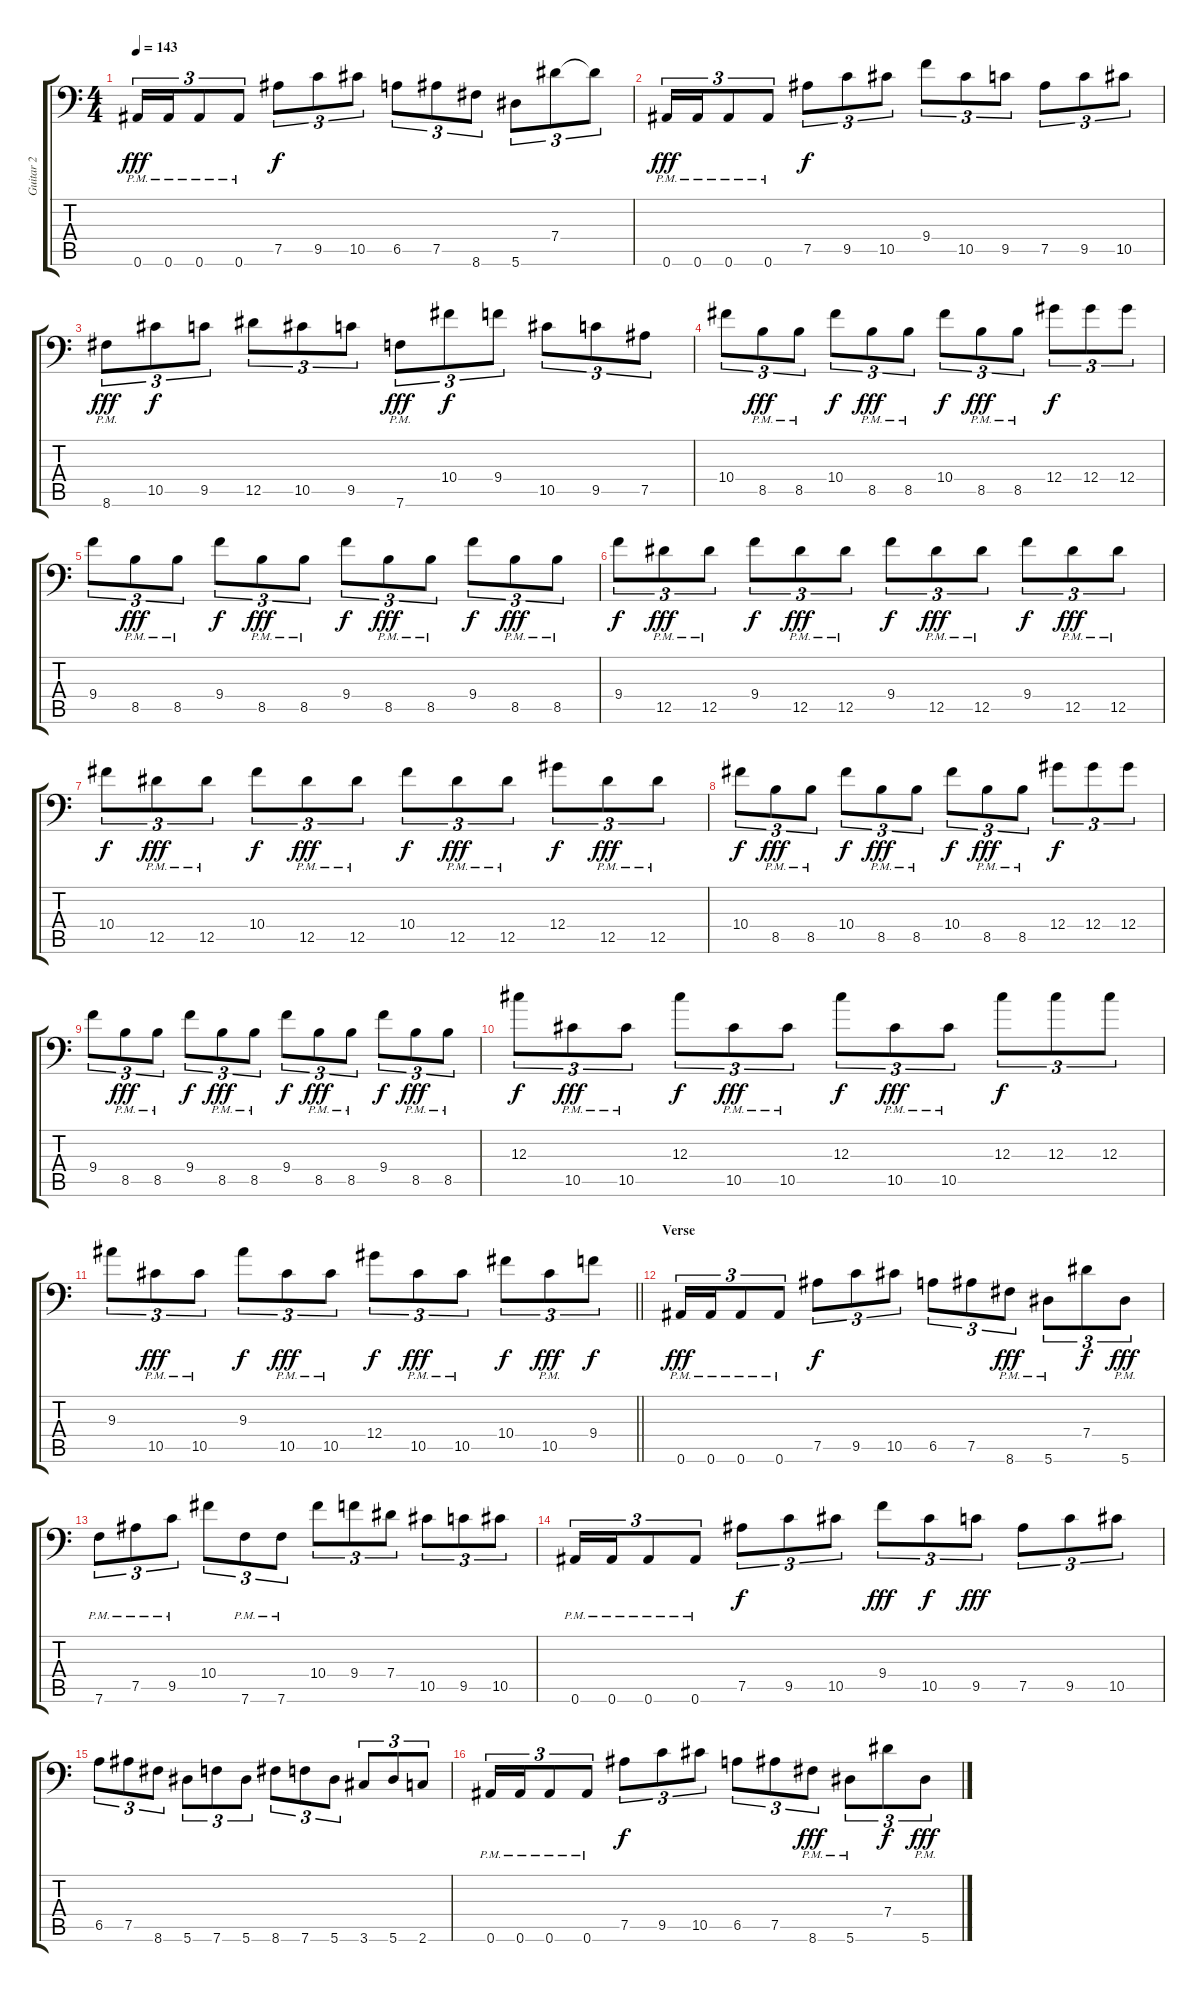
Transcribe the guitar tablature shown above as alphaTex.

\track ("Guitar 2" "Guitar 2") {instrument distortionguitar}
\staff {score tabs}
\tuning (Bb3 F3 Db3 Ab2 Eb2 Bb1) {hide}
\ts (4 4)
\tempo 143
\clef f4
\ks c
0.6{pm}.16{tu (3 2) dy fff} 0.6{pm}.16{tu (3 2)} 0.6{pm}.8{tu (3 2)} 0.6{pm}.8{tu (3 2)} 7.5.8{tu (3 2) dy f} 9.5.8{tu (3 2)} 10.5.8{tu (3 2)} 6.5.8{tu (3 2)} 7.5.8{tu (3 2)} 8.6.8{tu (3 2)} 5.6.8{tu (3 2)} 7.4.8{tu (3 2)} 7.4{t}.8{tu (3 2)} |
0.6{pm}.16{tu (3 2) dy fff} 0.6{pm}.16{tu (3 2)} 0.6{pm}.8{tu (3 2)} 0.6{pm}.8{tu (3 2)} 7.5.8{tu (3 2) dy f} 9.5.8{tu (3 2)} 10.5.8{tu (3 2)} 9.4.8{tu (3 2)} 10.5.8{tu (3 2)} 9.5.8{tu (3 2)} 7.5.8{tu (3 2)} 9.5.8{tu (3 2)} 10.5.8{tu (3 2)} |
8.6{pm}.8{tu (3 2) dy fff} 10.5.8{tu (3 2) dy f} 9.5.8{tu (3 2)} 12.5.8{tu (3 2)} 10.5.8{tu (3 2)} 9.5.8{tu (3 2)} 7.6{pm}.8{tu (3 2) dy fff} 10.4.8{tu (3 2) dy f} 9.4.8{tu (3 2)} 10.5.8{tu (3 2)} 9.5.8{tu (3 2)} 7.5.8{tu (3 2)} |
10.4.8{tu (3 2)} 8.5{pm}.8{tu (3 2) dy fff} 8.5{pm}.8{tu (3 2)} 10.4.8{tu (3 2) dy f} 8.5{pm}.8{tu (3 2) dy fff} 8.5{pm}.8{tu (3 2)} 10.4.8{tu (3 2) dy f} 8.5{pm}.8{tu (3 2) dy fff} 8.5{pm}.8{tu (3 2)} 12.4.8{tu (3 2) dy f} 12.4.8{tu (3 2)} 12.4.8{tu (3 2)} |
9.4.8{tu (3 2)} 8.5{pm}.8{tu (3 2) dy fff} 8.5{pm}.8{tu (3 2)} 9.4.8{tu (3 2) dy f} 8.5{pm}.8{tu (3 2) dy fff} 8.5{pm}.8{tu (3 2)} 9.4.8{tu (3 2) dy f} 8.5{pm}.8{tu (3 2) dy fff} 8.5{pm}.8{tu (3 2)} 9.4.8{tu (3 2) dy f} 8.5{pm}.8{tu (3 2) dy fff} 8.5{pm}.8{tu (3 2)} |
9.4.8{tu (3 2) dy f} 12.5{pm}.8{tu (3 2) dy fff} 12.5{pm}.8{tu (3 2)} 9.4.8{tu (3 2) dy f} 12.5{pm}.8{tu (3 2) dy fff} 12.5{pm}.8{tu (3 2)} 9.4.8{tu (3 2) dy f} 12.5{pm}.8{tu (3 2) dy fff} 12.5{pm}.8{tu (3 2)} 9.4.8{tu (3 2) dy f} 12.5{pm}.8{tu (3 2) dy fff} 12.5{pm}.8{tu (3 2)} |
10.4.8{tu (3 2) dy f} 12.5{pm}.8{tu (3 2) dy fff} 12.5{pm}.8{tu (3 2)} 10.4.8{tu (3 2) dy f} 12.5{pm}.8{tu (3 2) dy fff} 12.5{pm}.8{tu (3 2)} 10.4.8{tu (3 2) dy f} 12.5{pm}.8{tu (3 2) dy fff} 12.5{pm}.8{tu (3 2)} 12.4.8{tu (3 2) dy f} 12.5{pm}.8{tu (3 2) dy fff} 12.5{pm}.8{tu (3 2)} |
10.4.8{tu (3 2) dy f} 8.5{pm}.8{tu (3 2) dy fff} 8.5{pm}.8{tu (3 2)} 10.4.8{tu (3 2) dy f} 8.5{pm}.8{tu (3 2) dy fff} 8.5{pm}.8{tu (3 2)} 10.4.8{tu (3 2) dy f} 8.5{pm}.8{tu (3 2) dy fff} 8.5{pm}.8{tu (3 2)} 12.4.8{tu (3 2) dy f} 12.4.8{tu (3 2)} 12.4.8{tu (3 2)} |
9.4.8{tu (3 2)} 8.5{pm}.8{tu (3 2) dy fff} 8.5{pm}.8{tu (3 2)} 9.4.8{tu (3 2) dy f} 8.5{pm}.8{tu (3 2) dy fff} 8.5{pm}.8{tu (3 2)} 9.4.8{tu (3 2) dy f} 8.5{pm}.8{tu (3 2) dy fff} 8.5{pm}.8{tu (3 2)} 9.4.8{tu (3 2) dy f} 8.5{pm}.8{tu (3 2) dy fff} 8.5{pm}.8{tu (3 2)} |
12.3.8{tu (3 2) dy f} 10.5{pm}.8{tu (3 2) dy fff} 10.5{pm}.8{tu (3 2)} 12.3.8{tu (3 2) dy f} 10.5{pm}.8{tu (3 2) dy fff} 10.5{pm}.8{tu (3 2)} 12.3.8{tu (3 2) dy f} 10.5{pm}.8{tu (3 2) dy fff} 10.5{pm}.8{tu (3 2)} 12.3.8{tu (3 2) dy f} 12.3.8{tu (3 2)} 12.3.8{tu (3 2)} |
\barLineRight lightlight
9.3.8{tu (3 2)} 10.5{pm}.8{tu (3 2) dy fff} 10.5{pm}.8{tu (3 2)} 9.3.8{tu (3 2) dy f} 10.5{pm}.8{tu (3 2) dy fff} 10.5{pm}.8{tu (3 2)} 12.4.8{tu (3 2) dy f} 10.5{pm}.8{tu (3 2) dy fff} 10.5{pm}.8{tu (3 2)} 10.4.8{tu (3 2) dy f} 10.5{pm}.8{tu (3 2) dy fff} 9.4.8{tu (3 2) dy f} |
\section ("" "Verse")
0.6{pm}.16{tu (3 2) dy fff} 0.6{pm}.16{tu (3 2)} 0.6{pm}.8{tu (3 2)} 0.6{pm}.8{tu (3 2)} 7.5.8{tu (3 2) dy f} 9.5.8{tu (3 2)} 10.5.8{tu (3 2)} 6.5.8{tu (3 2)} 7.5.8{tu (3 2)} 8.6{pm}.8{tu (3 2) dy fff} 5.6{pm}.8{tu (3 2)} 7.4.8{tu (3 2) dy f} 5.6{pm}.8{tu (3 2) dy fff} |
7.6{pm}.8{tu (3 2)} 7.5{pm}.8{tu (3 2)} 9.5{pm}.8{tu (3 2)} 10.4.8{tu (3 2)} 7.6{pm}.8{tu (3 2)} 7.6{pm}.8{tu (3 2)} 10.4.8{tu (3 2)} 9.4.8{tu (3 2)} 7.4.8{tu (3 2)} 10.5.8{tu (3 2)} 9.5.8{tu (3 2)} 10.5.8{tu (3 2)} |
0.6{pm}.16{tu (3 2)} 0.6{pm}.16{tu (3 2)} 0.6{pm}.8{tu (3 2)} 0.6{pm}.8{tu (3 2)} 7.5.8{tu (3 2) dy f} 9.5.8{tu (3 2)} 10.5.8{tu (3 2)} 9.4.8{tu (3 2) dy fff} 10.5.8{tu (3 2) dy f} 9.5.8{tu (3 2) dy fff} 7.5.8{tu (3 2)} 9.5.8{tu (3 2)} 10.5.8{tu (3 2)} |
6.5.8{tu (3 2)} 7.5.8{tu (3 2)} 8.6.8{tu (3 2)} 5.6.8{tu (3 2)} 7.6.8{tu (3 2)} 5.6.8{tu (3 2)} 8.6.8{tu (3 2)} 7.6.8{tu (3 2)} 5.6.8{tu (3 2)} 3.6.8{tu (3 2)} 5.6.8{tu (3 2)} 2.6.8{tu (3 2)} |
0.6{pm}.16{tu (3 2)} 0.6{pm}.16{tu (3 2)} 0.6{pm}.8{tu (3 2)} 0.6{pm}.8{tu (3 2)} 7.5.8{tu (3 2) dy f} 9.5.8{tu (3 2)} 10.5.8{tu (3 2)} 6.5.8{tu (3 2)} 7.5.8{tu (3 2)} 8.6{pm}.8{tu (3 2) dy fff} 5.6{pm}.8{tu (3 2)} 7.4.8{tu (3 2) dy f} 5.6{pm}.8{tu (3 2) dy fff}
